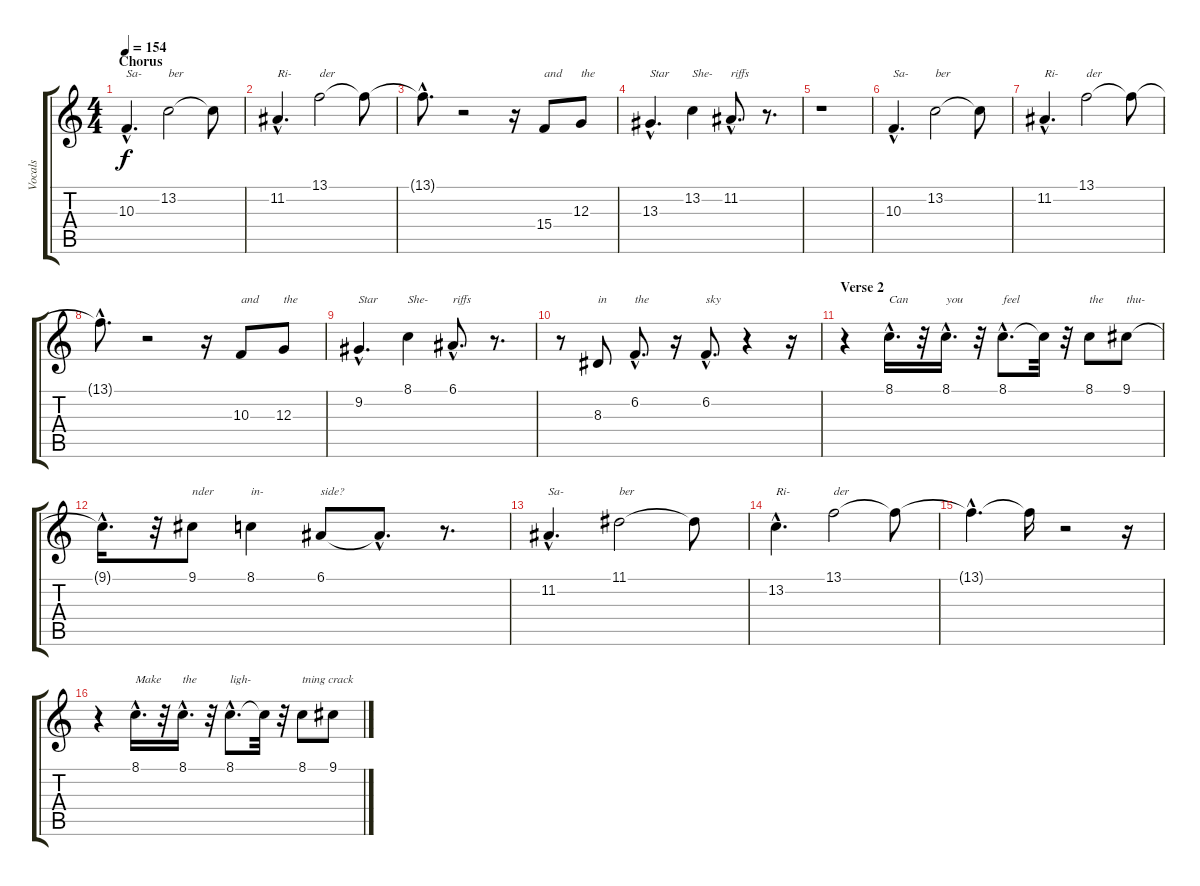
\track ("Vocals" "Vocals") {instrument lead8bassandlead}
\staff {score tabs}
\tuning (E4 B3 G3 D3 A2 E2) {hide}
\ts (4 4)
\section ("" "Chorus")
\tempo 154
\clef g2
\ks c
10.3{hac}.4{d txt "Sa-" dy f} 13.2.2{txt "ber"} 13.2{t}.8 |
11.2{hac}.4{d txt "Ri-"} 13.1.2{txt "der"} 13.1{t}.8 |
13.1{hac t}.8{d} r.2 r.16 15.4.8{txt "and"} 12.3.8{txt "the"} |
13.3{hac}.4{d txt "Star"} 13.2.4{txt "She-"} 11.2{hac}.8{d txt "riffs"} r.8{d} |
r.1 |
10.3{hac}.4{d txt "Sa-"} 13.2.2{txt "ber"} 13.2{t}.8 |
11.2{hac}.4{d txt "Ri-"} 13.1.2{txt "der"} 13.1{t}.8 |
13.1{hac t}.8{d} r.2 r.16 10.3.8{txt "and"} 12.3.8{txt "the"} |
9.2{hac}.4{d txt "Star"} 8.1.4{txt "She-"} 6.1{hac}.8{d txt "riffs"} r.8{d} |
r.8 8.3.8{txt "in"} 6.2{hac}.8{d txt "the"} r.16 6.2{hac}.8{d txt "sky"} r.4 r.16 |
\section ("" "Verse 2")
r.4 8.1{hac}.16{d txt "Can"} r.32 8.1{hac}.16{d txt "you"} r.32 8.1{hac}.8{d txt "feel"} 8.1{t}.32 r.32 8.1.8{txt "the"} 9.1.8{txt "thu-"} |
9.1{hac t}.16{d} r.32 9.1.8{txt "nder"} 8.1.4{txt "in-"} 6.1.8{txt "side?"} 6.1{hac t}.8{d} r.8{d} |
11.2{hac}.4{d txt "Sa-"} 11.1.2{txt "ber"} 11.1{t}.8 |
13.2{hac}.4{d txt "Ri-"} 13.1.2{txt "der"} 13.1{t}.8 |
13.1{hac t}.4{d} 13.1{t}.16 r.2 r.16 |
r.4 8.1{hac}.16{d txt "Make"} r.32 8.1{hac}.16{d txt "the"} r.32 8.1{hac}.8{d txt "ligh-"} 8.1{t}.32 r.32 8.1.8{txt "tning crack"} 9.1.8
